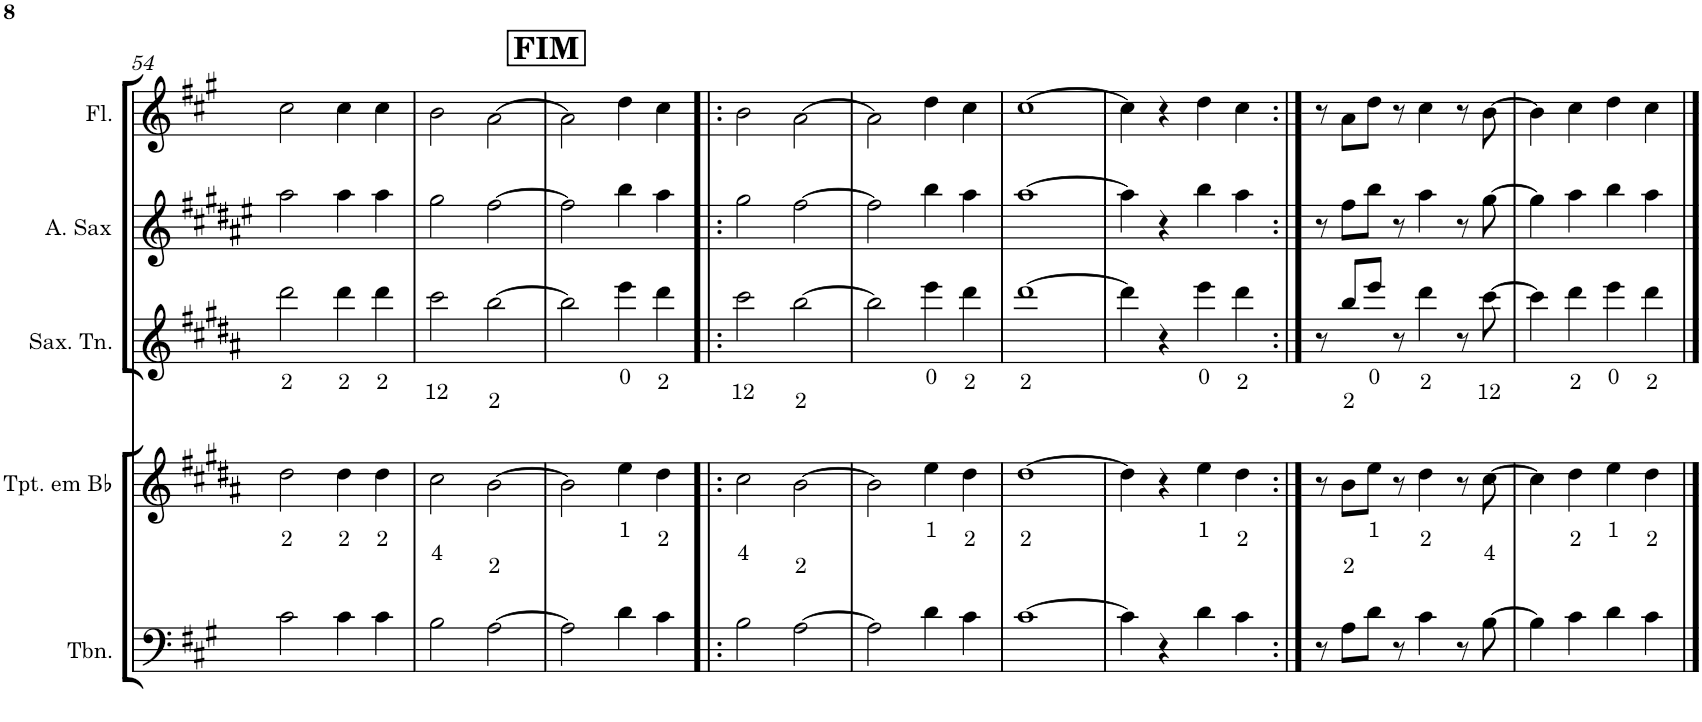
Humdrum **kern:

**kern	**kern	**kern	**kern	**kern
*part5	*part4	*part3	*part2	*part1
*staff5	*staff4	*staff3	*staff2	*staff1
*I"Trombone	*I"Trompete em Bb	*I"Saxofone Tenor	*I"Saxofone Alto	*I"Flauta Transversal
*I'Tbn.	*I'Tpt. em Bb	*I'Sax. Tn.	*	*I'Fl.
!!LO:PB:g=z
*clefF4	*clefG2	*clefG2	*clefG2	*clefG2
*	*Trd1c2	*Trd8c14	*Trd5c9	*
*k[f#c#g#]	*k[f#c#g#d#a#]	*k[f#c#g#d#a#]	*k[f#c#g#d#a#e#]	*k[f#c#g#]
*M4/4	*M4/4	*M4/4	*M4/4	*M4/4
=54	=54	=54	=54	=54
2c#\	2dd#\	2ddd#\	2aa#\	2cc#\
4c#\	4dd#\	4ddd#\	4aa#\	4cc#\
4c#\	4dd#\	4ddd#\	4aa#\	4cc#\
=55	=55	=55	=55	=55
2B\	2cc#\	2ccc#\	2gg#\	2b\
[2A\	[2b\	[2bb\	[2ff#\	[2a\
!!LO:REH:place=s1:a:B:cj:fs=14:t=FIM
=56	=56	=56	=56	=56
2A\]	2b\]	2bb\]	2ff#\]	2a\]
4d\	4ee\	4eee\	4bb\	4dd\
4c#\	4dd#\	4ddd#\	4aa#\	4cc#\
=57!|:	=57!|:	=57!|:	=57!|:	=57!|:
2B\	2cc#\	2ccc#\	2gg#\	2b\
[2A\	[2b\	[2bb\	[2ff#\	[2a\
=58	=58	=58	=58	=58
2A\]	2b\]	2bb\]	2ff#\]	2a\]
4d\	4ee\	4eee\	4bb\	4dd\
4c#\	4dd#\	4ddd#\	4aa#\	4cc#\
=59	=59	=59	=59	=59
[1c#	[1dd#	[1ddd#	[1aa#	[1cc#
=60	=60	=60	=60	=60
4c#\]	4dd#\]	4ddd#\]	4aa#\]	4cc#\]
4r	4r	4r	4r	4r
4d\	4ee\	4eee\	4bb\	4dd\
4c#\	4dd#\	4ddd#\	4aa#\	4cc#\
=61:|!	=61:|!	=61:|!	=61:|!	=61:|!
8r	8r	8r	8r	8r
8A\L	8b\L	8bb/L	8ff#\L	8a\L
8d\J	8ee\J	8eee/J	8bb\J	8dd\J
8r	8r	8r	8r	8r
4c#\	4dd#\	4ddd#\	4aa#\	4cc#\
8r	8r	8r	8r	8r
[8B\	[8cc#\	[8ccc#\	[8gg#\	[8b\
=62	=62	=62	=62	=62
4B\]	4cc#\]	4ccc#\]	4gg#\]	4b\]
4c#\	4dd#\	4ddd#\	4aa#\	4cc#\
4d\	4ee\	4eee\	4bb\	4dd\
4c#\	4dd#\	4ddd#\	4aa#\	4cc#\
==	==	==	==	==
*-	*-	*-	*-	*-
